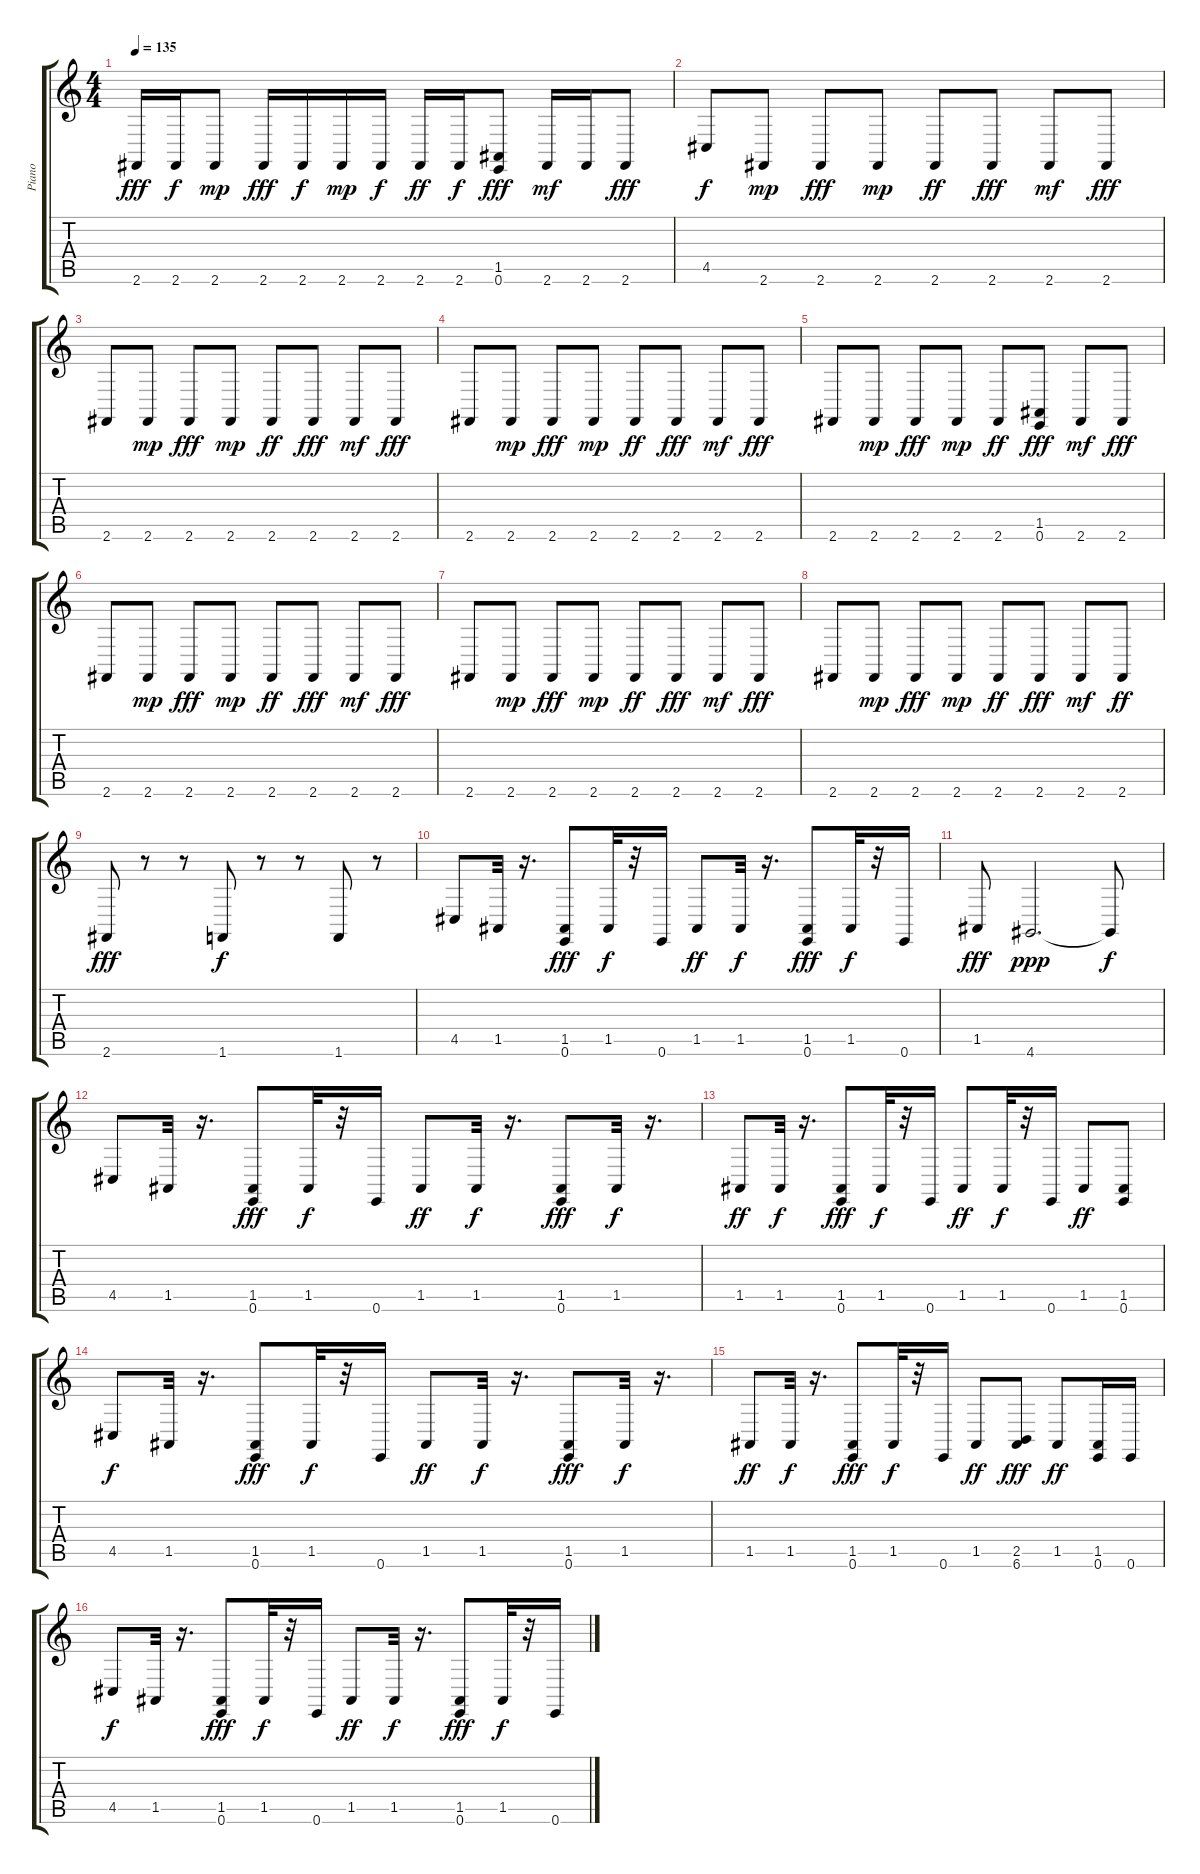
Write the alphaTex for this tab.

\track ("Piano" "Piano") {instrument acousticgrandpiano}
\staff {score tabs}
\tuning (E4 B3 G3 D3 A2 E2) {hide}
\ts (4 4)
\tempo 135
\clef g2
\ks c
2.6.16{dy fff} 2.6.16{dy f} 2.6.8{dy mp} 2.6.16{dy fff} 2.6.16{dy f} 2.6.16{dy mp} 2.6.16{dy f} 2.6.16{dy ff} 2.6.16{dy f} (1.5 0.6).8{dy fff} 2.6.16{dy mf} 2.6.16 2.6.8{dy fff} |
4.5.8{dy f} 2.6.8{dy mp} 2.6.8{dy fff} 2.6.8{dy mp} 2.6.8{dy ff} 2.6.8{dy fff} 2.6.8{dy mf} 2.6.8{dy fff} |
2.6.8 2.6.8{dy mp} 2.6.8{dy fff} 2.6.8{dy mp} 2.6.8{dy ff} 2.6.8{dy fff} 2.6.8{dy mf} 2.6.8{dy fff} |
2.6.8 2.6.8{dy mp} 2.6.8{dy fff} 2.6.8{dy mp} 2.6.8{dy ff} 2.6.8{dy fff} 2.6.8{dy mf} 2.6.8{dy fff} |
2.6.8 2.6.8{dy mp} 2.6.8{dy fff} 2.6.8{dy mp} 2.6.8{dy ff} (1.5 0.6).8{dy fff} 2.6.8{dy mf} 2.6.8{dy fff} |
2.6.8 2.6.8{dy mp} 2.6.8{dy fff} 2.6.8{dy mp} 2.6.8{dy ff} 2.6.8{dy fff} 2.6.8{dy mf} 2.6.8{dy fff} |
2.6.8 2.6.8{dy mp} 2.6.8{dy fff} 2.6.8{dy mp} 2.6.8{dy ff} 2.6.8{dy fff} 2.6.8{dy mf} 2.6.8{dy fff} |
2.6.8 2.6.8{dy mp} 2.6.8{dy fff} 2.6.8{dy mp} 2.6.8{dy ff} 2.6.8{dy fff} 2.6.8{dy mf} 2.6.8{dy ff} |
2.6.8{dy fff} r.8 r.8 1.6.8{dy f} r.8 r.8 1.6.8 r.8 |
4.5.8 1.5.32 r.16{d} (1.5 0.6).8{dy fff} 1.5.32{dy f} r.32 0.6.16 1.5.8{dy ff} 1.5.32{dy f} r.16{d} (1.5 0.6).8{dy fff} 1.5.32{dy f} r.32 0.6.16 |
1.5.8{dy fff} 4.6.2{d dy ppp} 4.6{t}.8{dy f} |
4.5.8 1.5.32 r.16{d} (1.5 0.6).8{dy fff} 1.5.32{dy f} r.32 0.6.16 1.5.8{dy ff} 1.5.32{dy f} r.16{d} (1.5 0.6).8{dy fff} 1.5.32{dy f} r.16{d} |
1.5.8{dy ff} 1.5.32{dy f} r.16{d} (1.5 0.6).8{dy fff} 1.5.32{dy f} r.32 0.6.16 1.5.8{dy ff} 1.5.32{dy f} r.32 0.6.16 1.5.8{dy ff} (1.5 0.6).8 |
4.5.8{dy f} 1.5.32 r.16{d} (1.5 0.6).8{dy fff} 1.5.32{dy f} r.32 0.6.16 1.5.8{dy ff} 1.5.32{dy f} r.16{d} (1.5 0.6).8{dy fff} 1.5.32{dy f} r.16{d} |
1.5.8{dy ff} 1.5.32{dy f} r.16{d} (1.5 0.6).8{dy fff} 1.5.32{dy f} r.32 0.6.16 1.5.8{dy ff} (2.5 6.6).8{dy fff} 1.5.8{dy ff} (1.5 0.6).16 0.6.16 |
4.5.8{dy f} 1.5.32 r.16{d} (1.5 0.6).8{dy fff} 1.5.32{dy f} r.32 0.6.16 1.5.8{dy ff} 1.5.32{dy f} r.16{d} (1.5 0.6).8{dy fff} 1.5.32{dy f} r.32 0.6.16
